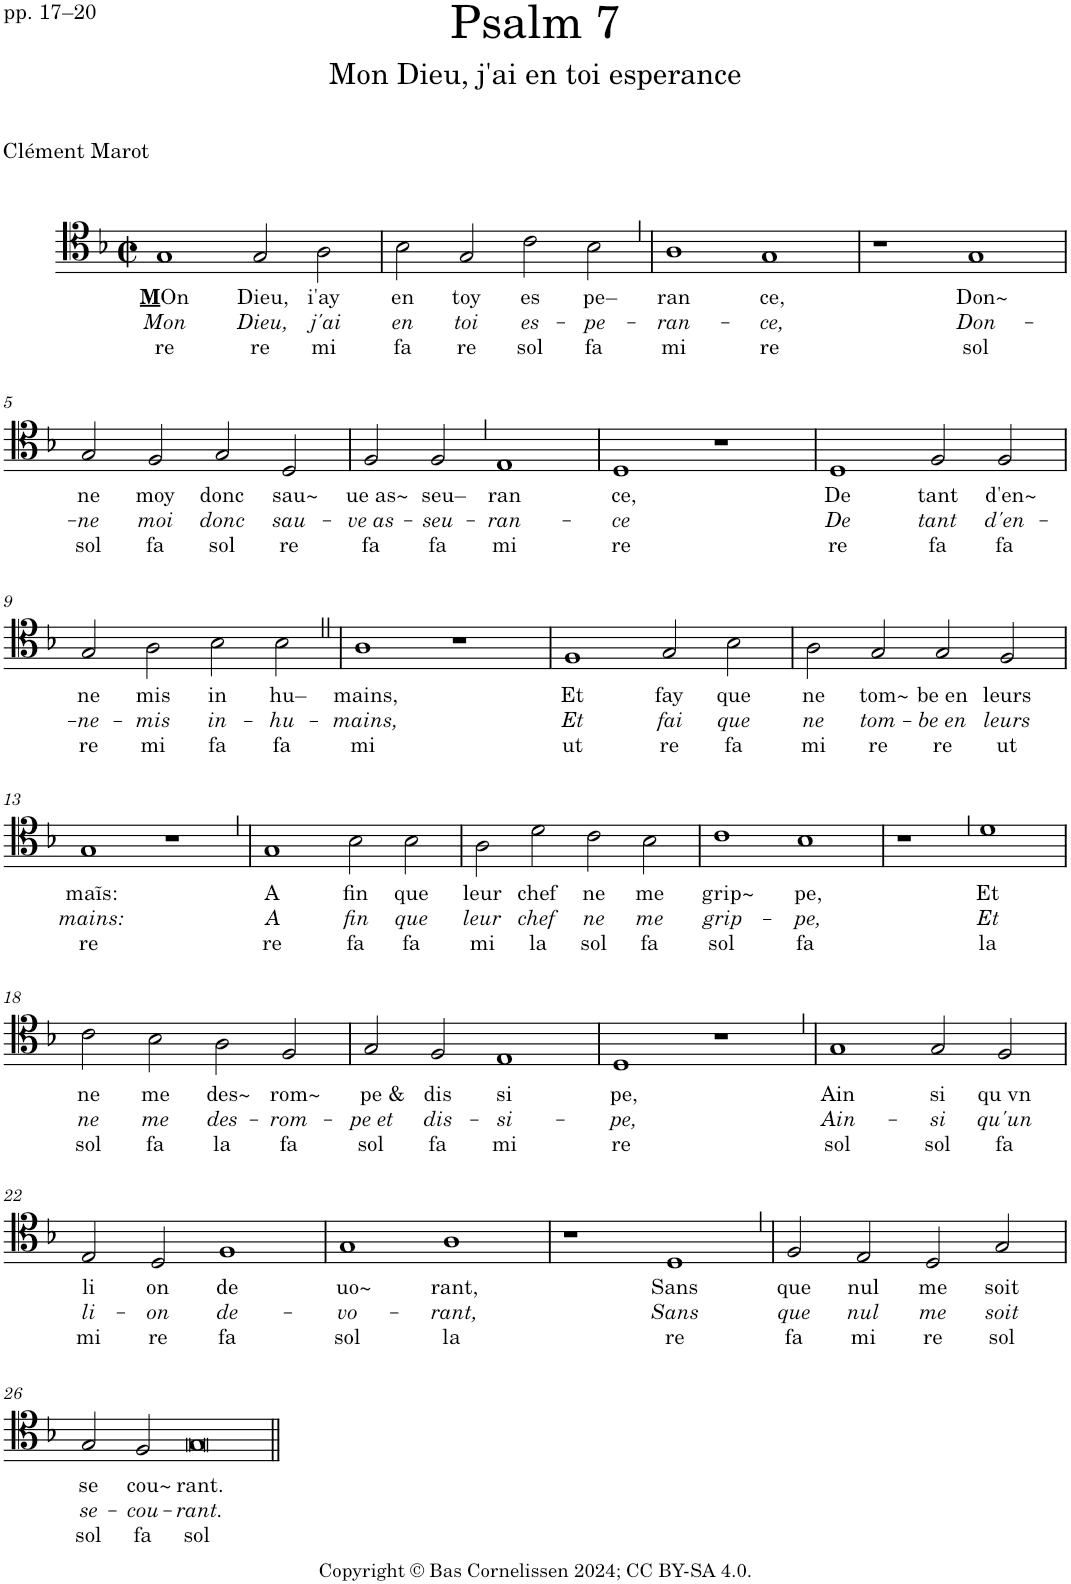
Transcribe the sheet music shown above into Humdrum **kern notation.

**kern	**text	**text	**text
*part1	*part1	*part1	*part1
*staff1	*staff1	*staff1	*staff1
*I"Voice	*	*	*
*I'Vo.	*	*	*
*clefC4	*	*	*
*k[b-]	*	*	*
*M4/2	*	*	*
*met(c|)	*	*	*
=1	=1	=1	=1
!	!LO:LY:b	!LO:LY:b	!LO:LY:b
1G	M On	Mon	re
!	!LO:LY:b	!LO:LY:b	!LO:LY:b
2G/	Dieu,	Dieu,	re
!	!LO:LY:b	!LO:LY:b	!LO:LY:b
2A\	i'ay	j'ai	mi
=2	=2	=2	=2
!	!LO:LY:b	!LO:LY:b	!LO:LY:b
2B-\	en	en	fa
!	!LO:LY:b	!LO:LY:b	!LO:LY:b
2G/	toy	toi	re
!	!LO:LY:b	!LO:LY:b	!LO:LY:b
2c\	es	es-	sol
!	!LO:LY:b	!LO:LY:b	!LO:LY:b
2B-Z\	pe–	-pe-	fa
=3	=3	=3	=3
!	!LO:LY:b	!LO:LY:b	!LO:LY:b
1A	ran	-ran-	mi
!	!LO:LY:b	!LO:LY:b	!LO:LY:b
1G	ce,	-ce,	re
=4	=4	=4	=4
1r	.	.	.
!	!LO:LY:b	!LO:LY:b	!LO:LY:b
1G	Don~	Don-	sol
!!LO:LB:g=z
=5	=5	=5	=5
!	!LO:LY:b	!LO:LY:b	!LO:LY:b
2G/	ne	-ne	sol
!	!LO:LY:b	!LO:LY:b	!LO:LY:b
2F/	moy	moi	fa
!	!LO:LY:b	!LO:LY:b	!LO:LY:b
2G/	donc	donc	sol
!	!LO:LY:b	!LO:LY:b	!LO:LY:b
2D/	sau~	sau-	re
=6	=6	=6	=6
!	!LO:LY:b	!LO:LY:b	!LO:LY:b
2F/	ue as~	-ve as-	fa
!	!LO:LY:b	!LO:LY:b	!LO:LY:b
2FZ/	seu–	-seu-	fa
!	!LO:LY:b	!LO:LY:b	!LO:LY:b
1E	ran	-ran-	mi
=7	=7	=7	=7
!	!LO:LY:b	!LO:LY:b	!LO:LY:b
1D	ce,	-ce	re
1r	.	.	.
=8	=8	=8	=8
!	!LO:LY:b	!LO:LY:b	!LO:LY:b
1D	De	De	re
!	!LO:LY:b	!LO:LY:b	!LO:LY:b
2F/	tant	tant	fa
!	!LO:LY:b	!LO:LY:b	!LO:LY:b
2F/	d'en~	d'en-	fa
!!LO:LB:g=z
=9	=9	=9	=9
!	!LO:LY:b	!LO:LY:b	!LO:LY:b
2G/	ne	-ne-	re
!	!LO:LY:b	!LO:LY:b	!LO:LY:b
2A\	mis	-mis	mi
!	!LO:LY:b	!LO:LY:b	!LO:LY:b
2B-\	in	in-	fa
!	!LO:LY:b	!LO:LY:b	!LO:LY:b
2B-Z\	hu–	-hu-	fa
=10	=10	=10	=10
!	!LO:LY:b	!LO:LY:b	!LO:LY:b
1A	mains,	-mains,	mi
1r	.	.	.
=11	=11	=11	=11
!	!LO:LY:b	!LO:LY:b	!LO:LY:b
1F	Et	Et	ut
!	!LO:LY:b	!LO:LY:b	!LO:LY:b
2G/	fay	fai	re
!	!LO:LY:b	!LO:LY:b	!LO:LY:b
2B-\	que	que	fa
=12	=12	=12	=12
!	!LO:LY:b	!LO:LY:b	!LO:LY:b
2A\	ne	ne	mi
!	!LO:LY:b	!LO:LY:b	!LO:LY:b
2G/	tom~	tom-	re
!	!LO:LY:b	!LO:LY:b	!LO:LY:b
2G/	be en	-be en	re
!	!LO:LY:b	!LO:LY:b	!LO:LY:b
2F/	leurs	leurs	ut
!!LO:LB:g=z
=13	=13	=13	=13
!	!LO:LY:b	!LO:LY:b	!LO:LY:b
1G	maĩs:	mains:	re
1r	.	.	.
=14	=14	=14	=14
!	!LO:LY:b	!LO:LY:b	!LO:LY:b
1G	A	A	re
!	!LO:LY:b	!LO:LY:b	!LO:LY:b
2B-\	fin	fin	fa
!	!LO:LY:b	!LO:LY:b	!LO:LY:b
2B-\	que	que	fa
=15	=15	=15	=15
!	!LO:LY:b	!LO:LY:b	!LO:LY:b
2A\	leur	leur	mi
!	!LO:LY:b	!LO:LY:b	!LO:LY:b
2d\	chef	chef	la
!	!LO:LY:b	!LO:LY:b	!LO:LY:b
2c\	ne	ne	sol
!	!LO:LY:b	!LO:LY:b	!LO:LY:b
2B-\	me	me	fa
=16	=16	=16	=16
!	!LO:LY:b	!LO:LY:b	!LO:LY:b
1c	grip~	grip-	sol
!	!LO:LY:b	!LO:LY:b	!LO:LY:b
1B-	pe,	-pe,	fa
=17	=17	=17	=17
1r	.	.	.
!	!LO:LY:b	!LO:LY:b	!LO:LY:b
1d	Et	Et	la
!!LO:LB:g=z
=18	=18	=18	=18
!	!LO:LY:b	!LO:LY:b	!LO:LY:b
2c\	ne	ne	sol
!	!LO:LY:b	!LO:LY:b	!LO:LY:b
2B-\	me	me	fa
!	!LO:LY:b	!LO:LY:b	!LO:LY:b
2A\	des~	des-	la
!	!LO:LY:b	!LO:LY:b	!LO:LY:b
2F/	rom~	-rom-	fa
=19	=19	=19	=19
!	!LO:LY:b	!LO:LY:b	!LO:LY:b
2G/	pe &	-pe et	sol
!	!LO:LY:b	!LO:LY:b	!LO:LY:b
2F/	dis	dis-	fa
!	!LO:LY:b	!LO:LY:b	!LO:LY:b
1E	si	-si-	mi
=20	=20	=20	=20
!	!LO:LY:b	!LO:LY:b	!LO:LY:b
1D	pe,	-pe,	re
1r	.	.	.
=21	=21	=21	=21
!	!LO:LY:b	!LO:LY:b	!LO:LY:b
1G	Ain	Ain-	sol
!	!LO:LY:b	!LO:LY:b	!LO:LY:b
2G/	si	-si	sol
!	!LO:LY:b	!LO:LY:b	!LO:LY:b
2F/	qu vn	qu'un	fa
!!LO:LB:g=z
=22	=22	=22	=22
!	!LO:LY:b	!LO:LY:b	!LO:LY:b
2E/	li	li-	mi
!	!LO:LY:b	!LO:LY:b	!LO:LY:b
2D/	on	-on	re
!	!LO:LY:b	!LO:LY:b	!LO:LY:b
1F	de	de-	fa
=23	=23	=23	=23
!	!LO:LY:b	!LO:LY:b	!LO:LY:b
1G	uo~	-vo-	sol
!	!LO:LY:b	!LO:LY:b	!LO:LY:b
1A	rant,	-rant,	la
=24	=24	=24	=24
1r	.	.	.
!	!LO:LY:b	!LO:LY:b	!LO:LY:b
1DZ	Sans	Sans	re
=25	=25	=25	=25
!	!LO:LY:b	!LO:LY:b	!LO:LY:b
2F/	que	que	fa
!	!LO:LY:b	!LO:LY:b	!LO:LY:b
2E/	nul	nul	mi
!	!LO:LY:b	!LO:LY:b	!LO:LY:b
2D/	me	me	re
!	!LO:LY:b	!LO:LY:b	!LO:LY:b
2G/	soit	soit	sol
!!LO:LB:g=z
=26	=26	=26	=26
!	!LO:LY:b	!LO:LY:b	!LO:LY:b
2G/	se	se-	sol
!	!LO:LY:b	!LO:LY:b	!LO:LY:b
2F/	cou~	-cou-	fa
!	!LO:LY:b	!LO:LY:b	!LO:LY:b
1G	rant.	-rant.	sol
=||	=||	=||	=||
*-	*-	*-	*-
